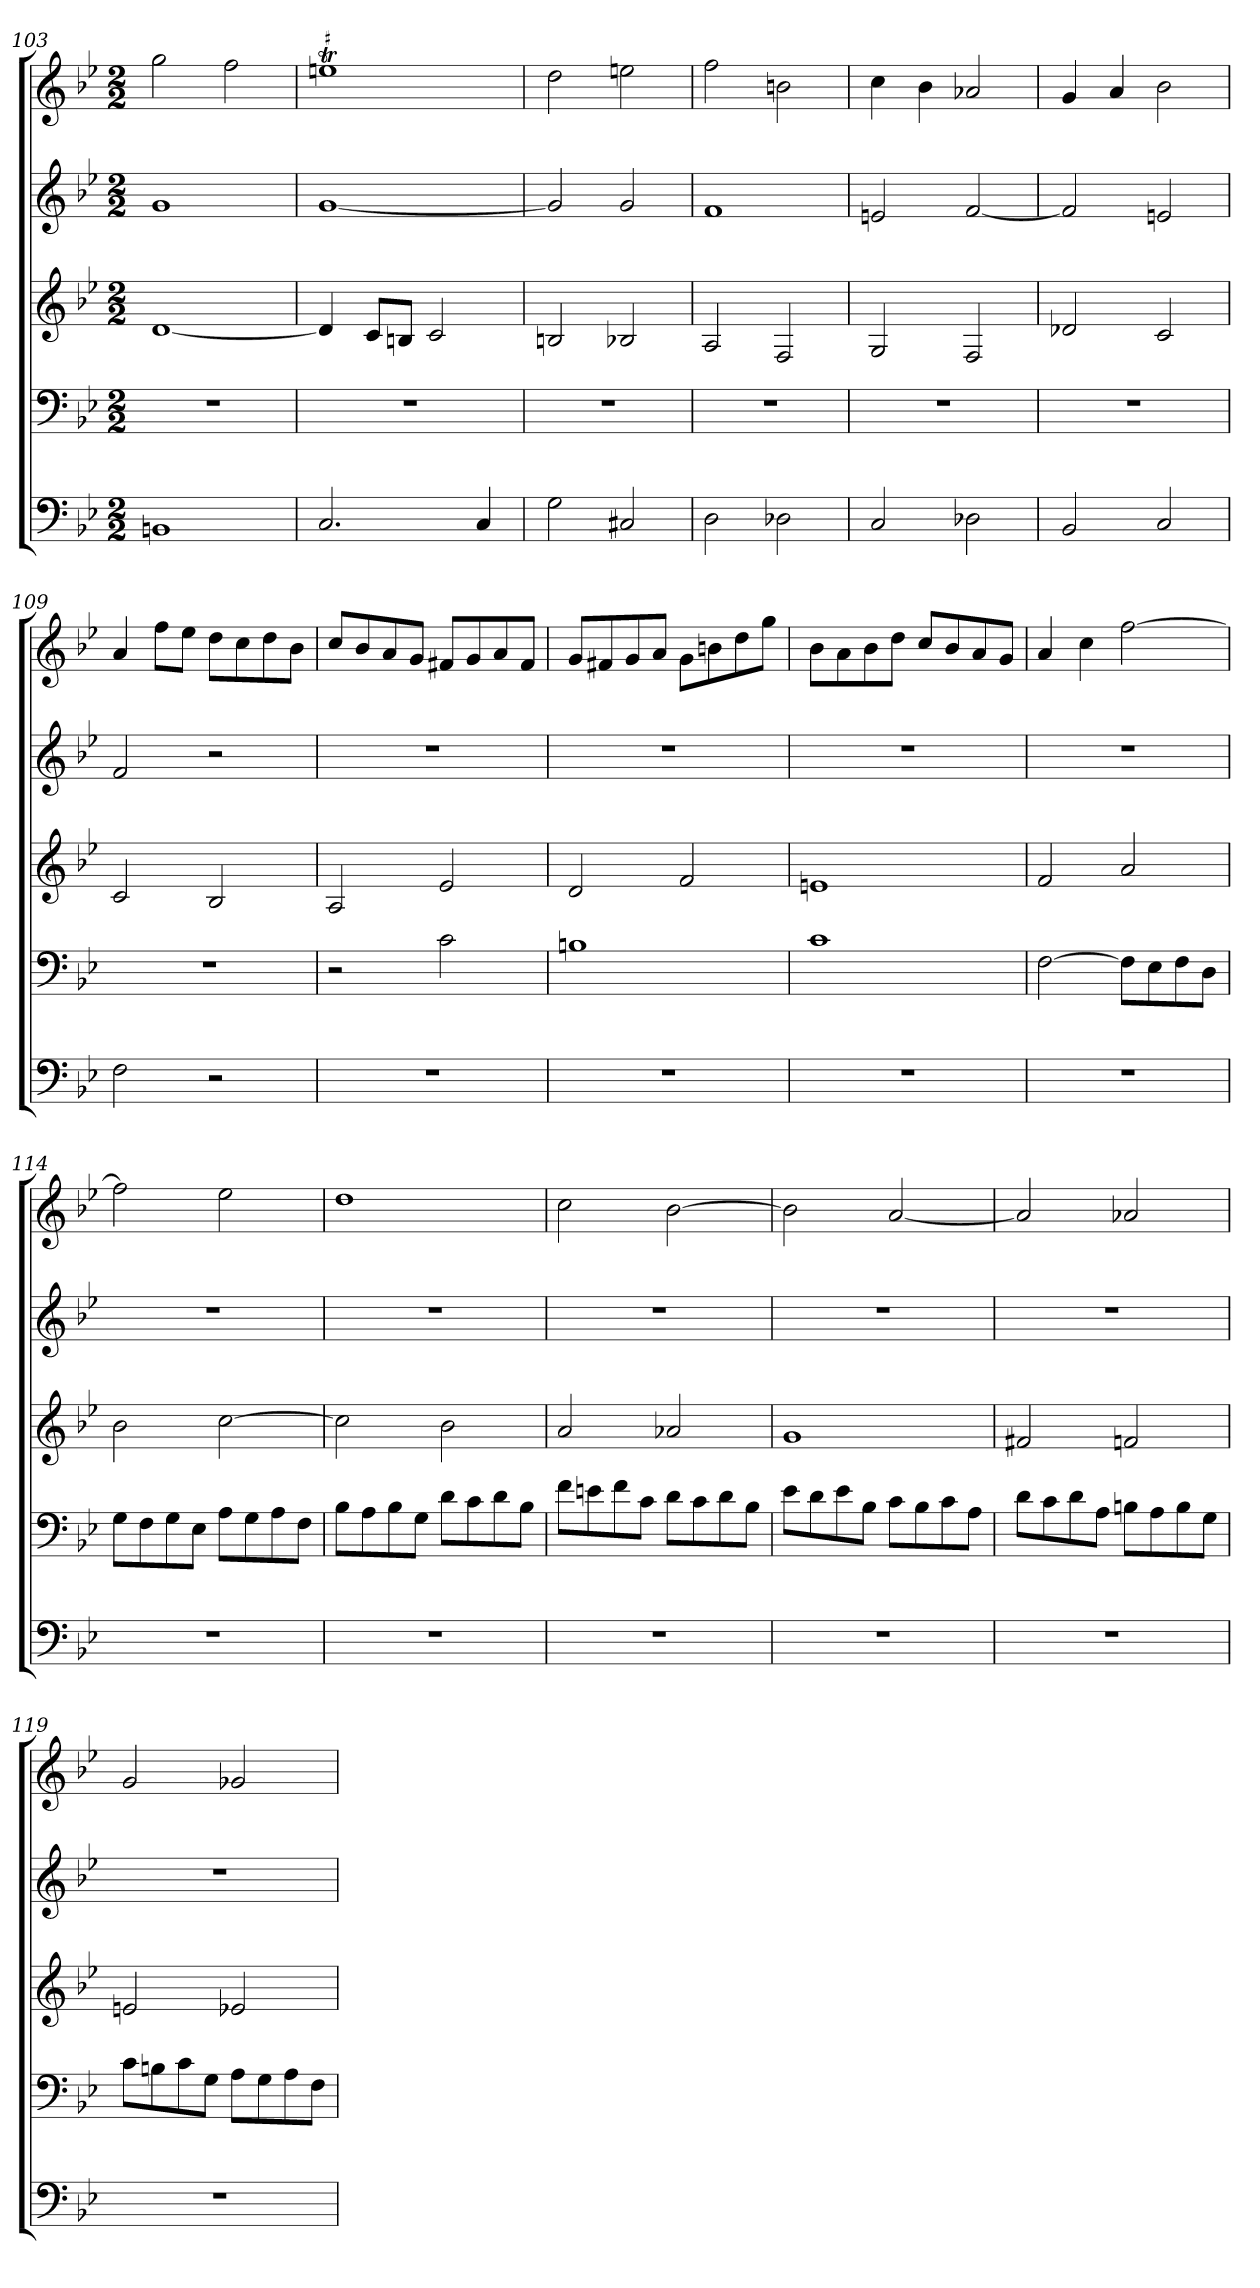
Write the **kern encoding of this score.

**kern	**kern	**kern	**kern	**kern
*part5	*part4	*part3	*part2	*part1
*staff5	*staff4	*staff3	*staff2	*staff1
*k[b-e-]	*k[b-e-]	*k[b-e-]	*k[b-e-]	*k[b-e-]
*M2/2	*M2/2	*M2/2	*M2/2	*M2/2
=103	=103	=103	=103	=103
1BBn	1r	[1d	1g	2gg
.	.	.	.	2ff
=104	=104	=104	=104	=104
!	!	!	!	!LO:TR:acc=#
2.C	1r	4d]	[1g	1eenT
.	.	8cL	.	.
.	.	8BnJ	.	.
.	.	2c	.	.
4C	.	.	.	.
=105	=105	=105	=105	=105
2G	1r	2Bn	2g]	2dd
2C#X	.	2B-X	2g	2een
=106	=106	=106	=106	=106
2D	1r	2A	1f	2ff
2D-X	.	2F	.	2bn
=107	=107	=107	=107	=107
2C	1r	2G	2en	4cc
.	.	.	.	4b-
2D-X	.	2F	[2f	2a-X
=108	=108	=108	=108	=108
2BB-	1r	2d-X	2f]	4g
.	.	.	.	4a
2C	.	2c	2en	2b-
=109	=109	=109	=109	=109
2F	1r	2c	2f	4a
.	.	.	.	8ffL
.	.	.	.	8ee-J
2r	.	2B-	2r	8ddL
.	.	.	.	8cc
.	.	.	.	8dd
.	.	.	.	8b-J
=110	=110	=110	=110	=110
1r	2r	2A	1r	8ccL
.	.	.	.	8b-
.	.	.	.	8a
.	.	.	.	8gJ
.	2c	2e-	.	8f#XL
.	.	.	.	8g
.	.	.	.	8a
.	.	.	.	8f#J
=111	=111	=111	=111	=111
1r	1Bn	2d	1r	8gL
.	.	.	.	8f#X
.	.	.	.	8g
.	.	.	.	8aJ
.	.	2f	.	8gL
.	.	.	.	8bn
.	.	.	.	8dd
.	.	.	.	8ggJ
=112	=112	=112	=112	=112
1r	1c	1en	1r	8b-L
.	.	.	.	8a
.	.	.	.	8b-
.	.	.	.	8ddJ
.	.	.	.	8ccL
.	.	.	.	8b-
.	.	.	.	8a
.	.	.	.	8gJ
=113	=113	=113	=113	=113
1r	[2F	2f	1r	4a
.	.	.	.	4cc
.	8FL]	2a	.	[2ff
.	8E-	.	.	.
.	8F	.	.	.
.	8DJ	.	.	.
=114	=114	=114	=114	=114
1r	8GL	2b-	1r	2ff]
.	8F	.	.	.
.	8G	.	.	.
.	8E-J	.	.	.
.	8AL	[2cc	.	2ee-
.	8G	.	.	.
.	8A	.	.	.
.	8FJ	.	.	.
=115	=115	=115	=115	=115
1r	8B-L	2cc]	1r	1dd
.	8A	.	.	.
.	8B-	.	.	.
.	8GJ	.	.	.
.	8dL	2b-	.	.
.	8c	.	.	.
.	8d	.	.	.
.	8B-J	.	.	.
=116	=116	=116	=116	=116
1r	8fL	2a	1r	2cc
.	8en	.	.	.
.	8f	.	.	.
.	8cJ	.	.	.
.	8dL	2a-X	.	[2b-
.	8c	.	.	.
.	8d	.	.	.
.	8B-J	.	.	.
=117	=117	=117	=117	=117
1r	8e-L	1g	1r	2b-]
.	8d	.	.	.
.	8e-	.	.	.
.	8B-J	.	.	.
.	8cL	.	.	[2a
.	8B-	.	.	.
.	8c	.	.	.
.	8AJ	.	.	.
=118	=118	=118	=118	=118
1r	8dL	2f#X	1r	2a]
.	8c	.	.	.
.	8d	.	.	.
.	8AJ	.	.	.
.	8BnL	2fn	.	2a-X
.	8A	.	.	.
.	8B	.	.	.
.	8GJ	.	.	.
=119	=119	=119	=119	=119
1r	8cL	2en	1r	2g
.	8Bn	.	.	.
.	8c	.	.	.
.	8GJ	.	.	.
.	8AL	2e-X	.	2g-X
.	8G	.	.	.
.	8A	.	.	.
.	8FJ	.	.	.
=	=	=	=	=
*-	*-	*-	*-	*-
